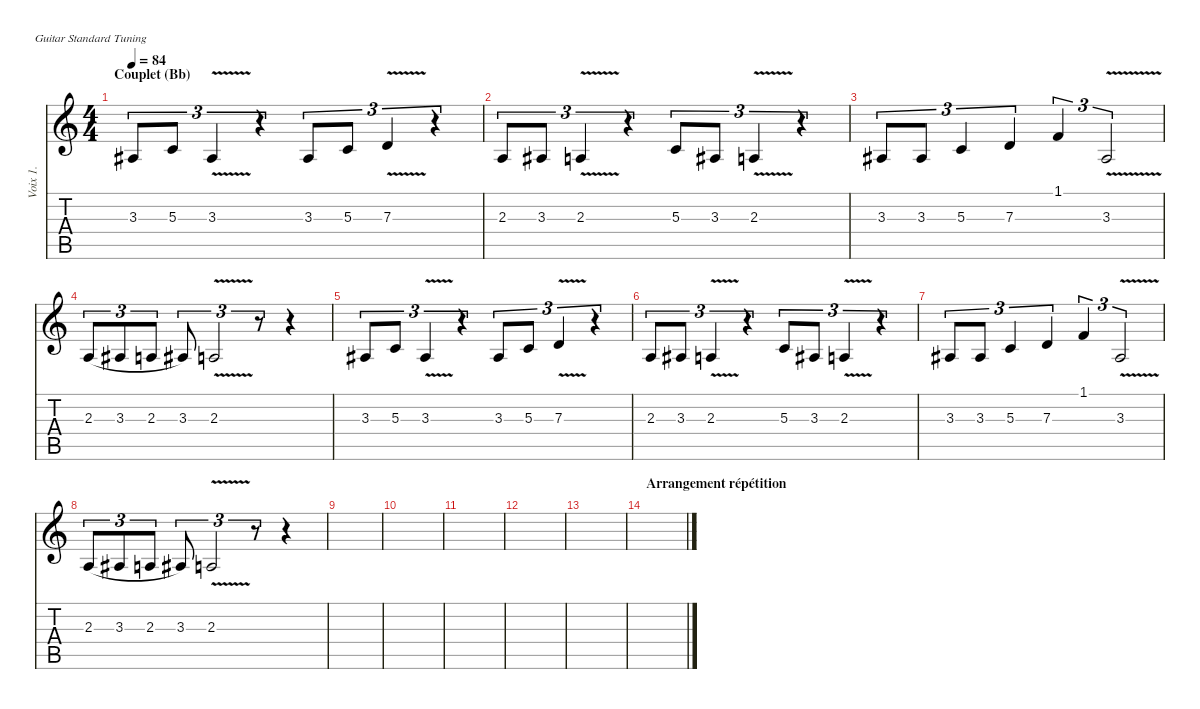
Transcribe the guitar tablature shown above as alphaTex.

\defaultSystemsLayout 4
\hideDynamics
\bracketExtendMode nobrackets
\otherSystemsTrackNameOrientation horizontal
\track ("Singer" "Voix 1.") {instrument voiceoohs}
\staff {score tabs}
\tuning (E4 B3 G3 D3 A2 E2)
\ts (4 4)
\section ("" "Couplet (Bb)")
\tempo 84
\clef g2
\ks aminor
3.3{acc #}.8{tu (3 2) dy f beam Up} 5.3.8{tu (3 2) beam Up} 3.3{v acc #}.4{tu (3 2) beam Up} r.4{tu (3 2) beam Up} 3.3{acc #}.8{tu (3 2) beam Up} 5.3.8{tu (3 2) beam Up} 7.3{v}.4{tu (3 2) beam Up} r.4{tu (3 2) beam Up} |
2.3.8{tu (3 2) beam Up} 3.3{acc #}.8{tu (3 2) beam Up} 2.3{v}.4{tu (3 2) beam Up} r.4{tu (3 2) beam Up} 5.3.8{tu (3 2) beam Up} 3.3{acc #}.8{tu (3 2) beam Up} 2.3{v}.4{tu (3 2) beam Up} r.4{tu (3 2) beam Up} |
3.3{acc #}.8{tu (3 2) beam Up} 3.3{acc #}.8{tu (3 2) beam Up} 5.3.4{tu (3 2) beam Up} 7.3.4{tu (3 2) beam Up} 1.1.4{tu (3 2) beam Up} 3.3{v acc #}.2{tu (3 2) beam Up} |
2.3.8{tu (3 2) dy mf legatoorigin beam Up} 3.3{acc #}.8{tu (3 2) legatoorigin beam Up} 2.3.8{tu (3 2) dy f legatoorigin beam Up} 3.3{acc #}.8{tu (3 2) dy mf beam Up} 2.3{v}.2{tu (3 2) dy f beam Up} r.8{tu (3 2) beam Up} r.4{beam Up} |
3.3{acc #}.8{tu (3 2) beam Up} 5.3.8{tu (3 2) beam Up} 3.3{v acc #}.4{tu (3 2) beam Up} r.4{tu (3 2) beam Up} 3.3{acc #}.8{tu (3 2) beam Up} 5.3.8{tu (3 2) beam Up} 7.3{v}.4{tu (3 2) beam Up} r.4{tu (3 2) beam Up} |
2.3.8{tu (3 2) beam Up} 3.3{acc #}.8{tu (3 2) beam Up} 2.3{v}.4{tu (3 2) beam Up} r.4{tu (3 2) beam Up} 5.3.8{tu (3 2) beam Up} 3.3{acc #}.8{tu (3 2) beam Up} 2.3{v}.4{tu (3 2) beam Up} r.4{tu (3 2) beam Up} |
3.3{acc #}.8{tu (3 2) beam Up} 3.3{acc #}.8{tu (3 2) beam Up} 5.3.4{tu (3 2) beam Up} 7.3.4{tu (3 2) beam Up} 1.1.4{tu (3 2) beam Up} 3.3{v acc #}.2{tu (3 2) beam Up} |
2.3.8{tu (3 2) dy mf legatoorigin beam Up} 3.3{acc #}.8{tu (3 2) legatoorigin beam Up} 2.3.8{tu (3 2) dy f legatoorigin beam Up} 3.3{acc #}.8{tu (3 2) dy mf beam Up} 2.3{v}.2{tu (3 2) dy f beam Up} r.8{tu (3 2) beam Up} r.4{beam Up} |
|
|
|
|
|
\section ("" "Arrangement répétition")
